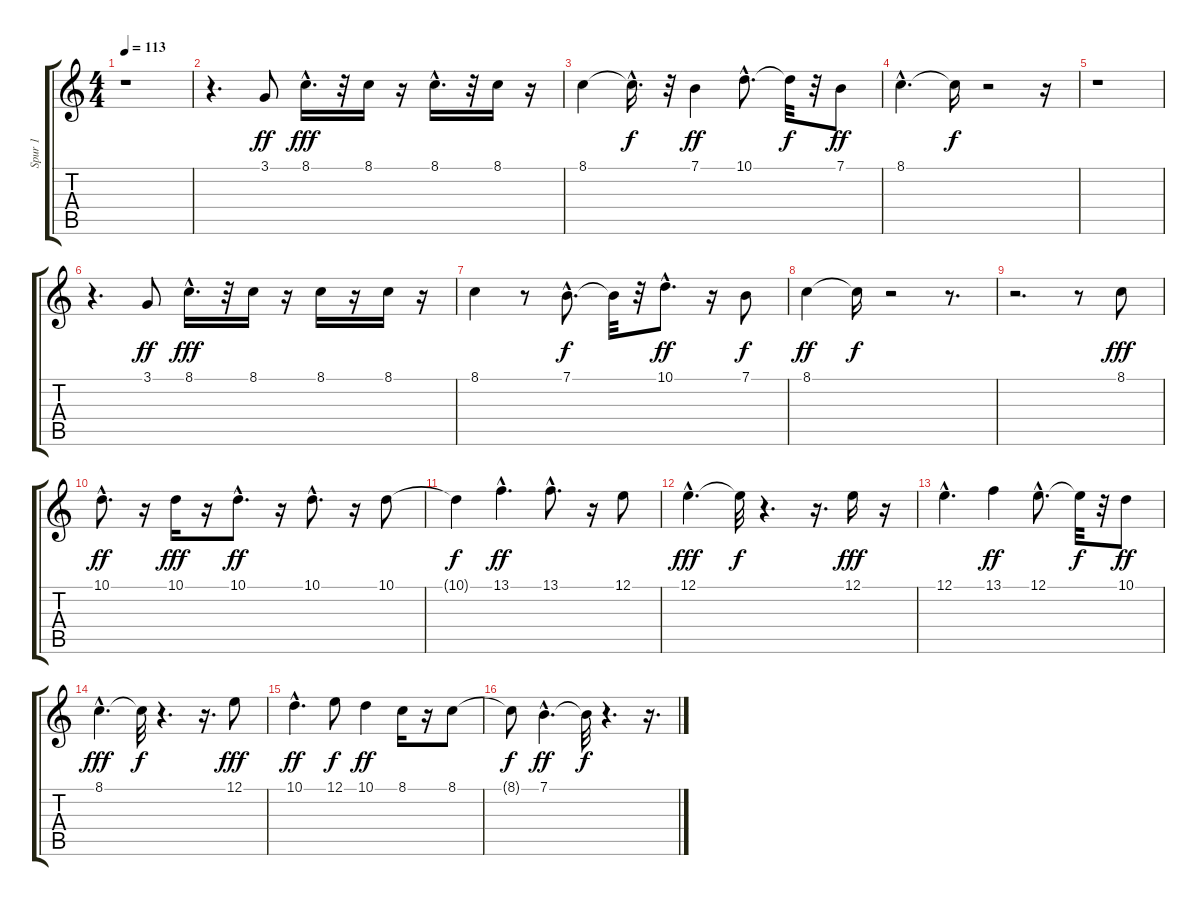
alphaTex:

\track ("Spur 1" "Spur 1") {instrument piccolo}
\staff {score tabs}
\tuning (E4 B3 G3 D3 A2 E2) {hide}
\ts (4 4)
\tempo 113
\clef g2
\ks c
r.1{dy ff} |
r.4{d} 3.1.8 8.1{hac}.16{d dy fff} r.32 8.1.16 r.16 8.1{hac}.16{d} r.32 8.1.16 r.16 |
8.1.4 8.1{hac t}.16{d dy f} r.32 7.1.4{dy ff} 10.1{hac}.8{d} 10.1{t}.32{dy f} r.32 7.1.8{dy ff} |
8.1{hac}.4{d} 8.1{t}.16{dy f} r.2 r.16 |
r.1 |
r.4{d} 3.1.8{dy ff} 8.1{hac}.16{d dy fff} r.32 8.1.16 r.16 8.1.16 r.16 8.1.16 r.16 |
8.1.4 r.8 7.1{hac}.8{d dy f} 7.1{t}.32 r.32 10.1{hac}.8{d dy ff} r.16 7.1.8{dy f} |
8.1.4{dy ff} 8.1{t}.16{dy f} r.2 r.8{d} |
r.2{d} r.8 8.1.8{dy fff} |
10.1{hac}.8{d dy ff} r.16 10.1.16{dy fff} r.16 10.1{hac}.8{d dy ff} r.16 10.1{hac}.8{d} r.16 10.1.8 |
10.1{t}.4{dy f} 13.1{hac}.4{d dy ff} 13.1{hac}.8{d} r.16 12.1.8 |
12.1{hac}.4{d dy fff} 12.1{t}.32{dy f} r.4{d} r.16{d} 12.1.16{dy fff} r.16 |
12.1{hac}.4{d} 13.1.4{dy ff} 12.1{hac}.8{d} 12.1{t}.32{dy f} r.32 10.1.8{dy ff} |
8.1{hac}.4{d dy fff} 8.1{t}.32{dy f} r.4{d} r.16{d} 12.1.8{dy fff} |
10.1{hac}.4{d dy ff} 12.1.8{dy f} 10.1.4{dy ff} 8.1.16 r.16 8.1.8 |
8.1{t}.8{dy f} 7.1{hac}.4{d dy ff} 7.1{t}.32{dy f} r.4{d} r.16{d}
